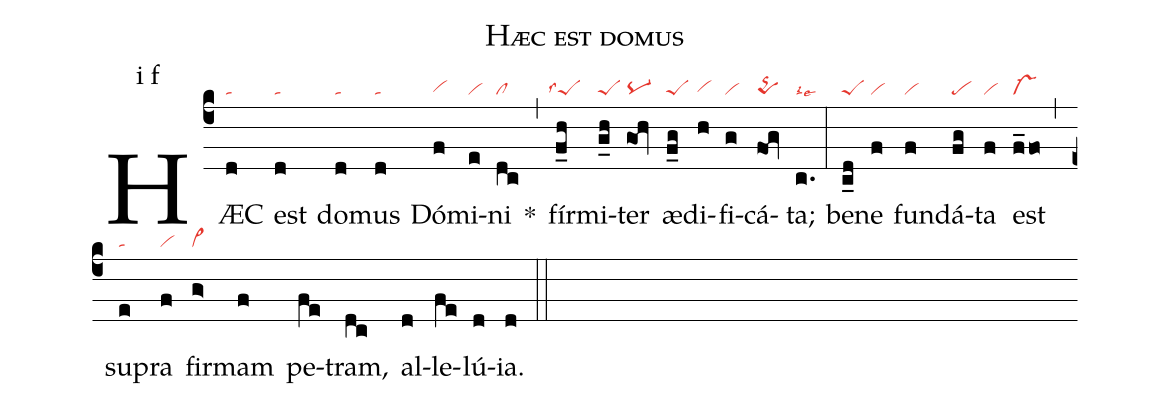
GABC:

name: Hæc est domus;
annotation: i f;
mode: 1;
nabc-lines: 1;
%%
(c4)
HÆC(d|ta) est(d|ta) do(d|ta)mus(d|ta) Dó(f|vihg)mi(e|vi)ni(dc|cl) *(,)
fír(f_h|``peSlss4)mi(g_h|peS)ter(gOh|pq-)
æ(f_g|peS)di(h|vihg)fi(g|vi)cá(fOg|pqS)ta;(c.|talsi2lse6) (:)
be(c_d|peS)ne(f|vi) fun(f|vi)dá(fg|pe)ta(f|vi) est(f_fo|vs-) (,)
su(e|ta)pra(f|vi) fir(g>|vi>)mam(f) pe(fe)tram,(dc) al(d)le(fe)lú(d)ia.(d) (::)
